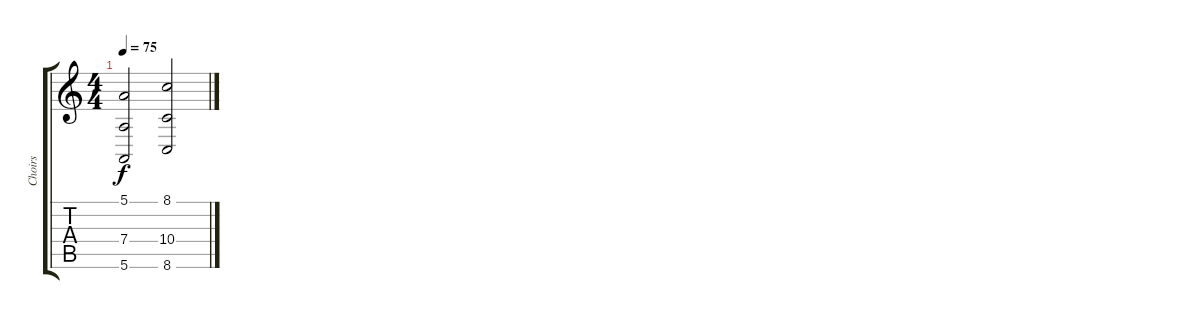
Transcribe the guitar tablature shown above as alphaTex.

\track ("Choirs" "Choirs") {instrument choiraahs}
\staff {score tabs}
\tuning (E4 B3 G3 D3 A2 E2) {hide}
\ts (4 4)
\tempo 75
\clef g2
\ks c
(5.1 7.4 5.6).2{dy f} (8.1 10.4 8.6).2
